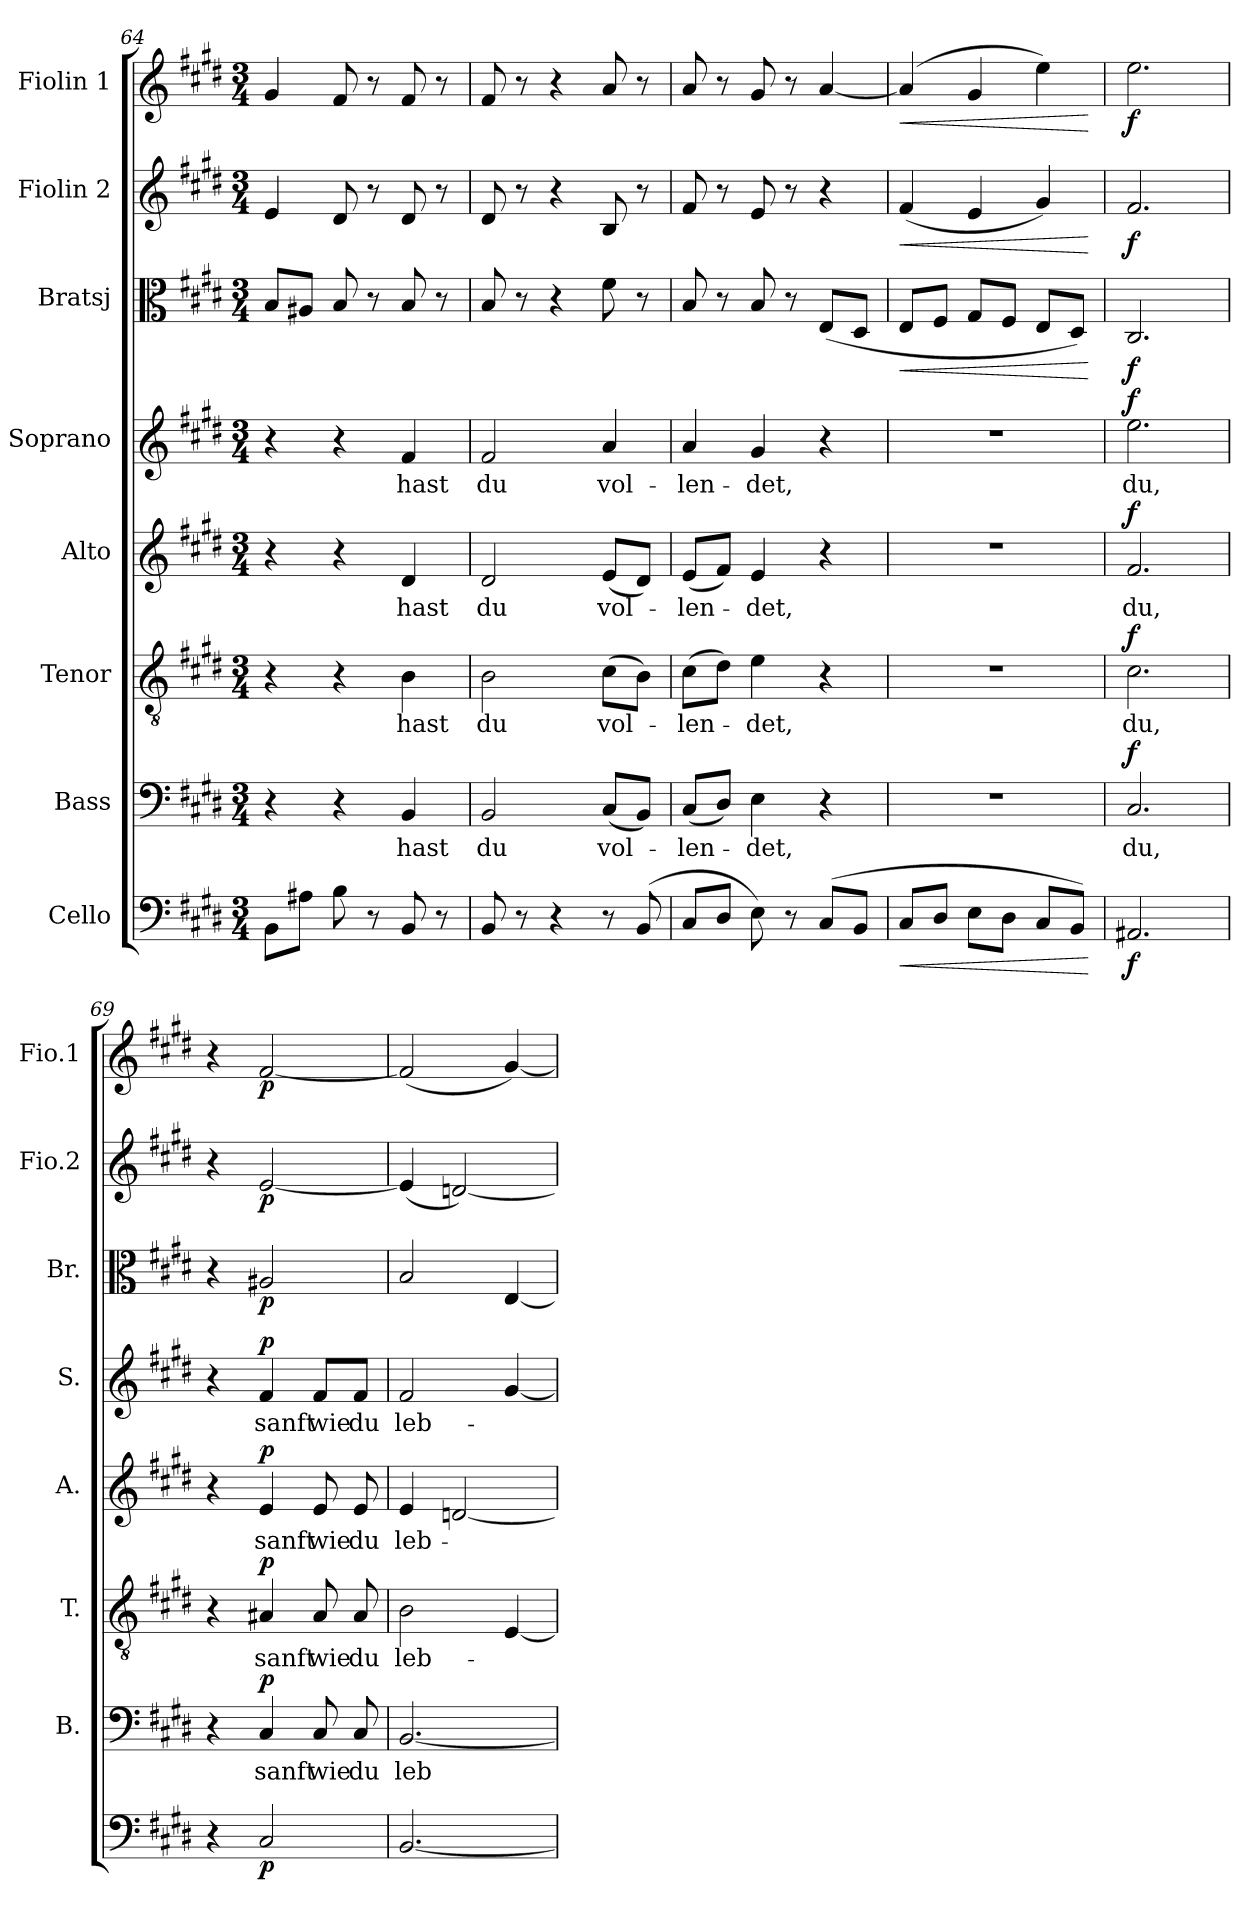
**kern	**dynam	**kern	**text	**dynam	**kern	**text	**dynam	**kern	**text	**dynam	**kern	**text	**dynam	**kern	**dynam	**kern	**dynam	**kern	**dynam
*part8	*part8	*part7	*part7	*part7	*part6	*part6	*part6	*part5	*part5	*part5	*part4	*part4	*part4	*part3	*part3	*part2	*part2	*part1	*part1
*staff8	*staff8	*staff7	*staff7	*staff7	*staff6	*staff6	*staff6	*staff5	*staff5	*staff5	*staff4	*staff4	*staff4	*staff3	*staff3	*staff2	*staff2	*staff1	*staff1
*I"Cello	*	*I"Bass	*	*	*I"Tenor	*	*	*I"Alto	*	*	*I"Soprano	*	*	*I"Bratsj	*	*I"Fiolin 2	*	*I"Fiolin 1	*
*	*	*I'B.	*	*	*I'T.	*	*	*I'A.	*	*	*I'S.	*	*	*I'Br.	*	*I'Fio.2	*	*I'Fio.1	*
*clefF4	*	*clefF4	*	*	*clefGv2	*	*	*clefG2	*	*	*clefG2	*	*	*clefC3	*	*clefG2	*	*clefG2	*
*k[f#c#g#d#]	*	*k[f#c#g#d#]	*	*	*k[f#c#g#d#]	*	*	*k[f#c#g#d#]	*	*	*k[f#c#g#d#]	*	*	*k[f#c#g#d#]	*	*k[f#c#g#d#]	*	*k[f#c#g#d#]	*
*M3/4	*	*M3/4	*	*	*M3/4	*	*	*M3/4	*	*	*M3/4	*	*	*M3/4	*	*M3/4	*	*M3/4	*
=64	=64	=64	=64	=64	=64	=64	=64	=64	=64	=64	=64	=64	=64	=64	=64	=64	=64	=64	=64
8BB\L	.	4r	.	.	4r	.	.	4r	.	.	4r	.	.	8B/L	.	4e/	.	4g#/	.
8A#X\J	.	.	.	.	.	.	.	.	.	.	.	.	.	8A#X/J	.	.	.	.	.
8B\	.	4r	.	.	4r	.	.	4r	.	.	4r	.	.	8B/	.	8d#/	.	8f#/	.
8r	.	.	.	.	.	.	.	.	.	.	.	.	.	8r	.	8r	.	8r	.
!	!	!	!LO:LY:b	!	!	!LO:LY:b	!	!	!LO:LY:b	!	!	!LO:LY:b	!	!	!	!	!	!	!
8BB/	.	4BB/	hast	.	4B\	hast	.	4d#/	hast	.	4f#/	hast	.	8B/	.	8d#/	.	8f#/	.
8r	.	.	.	.	.	.	.	.	.	.	.	.	.	8r	.	8r	.	8r	.
!!LO:PB:g=z
=65	=65	=65	=65	=65	=65	=65	=65	=65	=65	=65	=65	=65	=65	=65	=65	=65	=65	=65	=65
!	!	!	!LO:LY:b	!	!	!LO:LY:b	!	!	!LO:LY:b	!	!	!LO:LY:b	!	!	!	!	!	!	!
8BB/	.	2BB/	du	.	2B\	du	.	2d#/	du	.	2f#/	du	.	8B/	.	8d#/	.	8f#/	.
8r	.	.	.	.	.	.	.	.	.	.	.	.	.	8r	.	8r	.	8r	.
4r	.	.	.	.	.	.	.	.	.	.	.	.	.	4r	.	4r	.	4r	.
!	!	!	!LO:LY:b	!	!	!LO:LY:b	!	!	!LO:LY:b	!	!	!LO:LY:b	!	!	!	!	!	!	!
8r	.	(<8C#/L	vol-	.	(>8c#\L	vol-	.	(<8e/L	vol-	.	4a/	vol-	.	8f#\	.	8B/	.	8a/	.
(<8BB/	.	8BB/J)	.	.	8B\J)	.	.	8d#/J)	.	.	.	.	.	8r	.	8r	.	8r	.
=66	=66	=66	=66	=66	=66	=66	=66	=66	=66	=66	=66	=66	=66	=66	=66	=66	=66	=66	=66
!	!	!	!LO:LY:b	!	!	!LO:LY:b	!	!	!LO:LY:b	!	!	!LO:LY:b	!	!	!	!	!	!	!
8C#/L	.	(<8C#/L	-len-	.	(>8c#\L	-len-	.	(<8e/L	-len-	.	4a/	-len-	.	8B/	.	8f#/	.	8a/	.
8D#/J	.	8D#/J)	.	.	8d#\J)	.	.	8f#/J)	.	.	.	.	.	8r	.	8r	.	8r	.
!	!	!	!LO:LY:b	!	!	!LO:LY:b	!	!	!LO:LY:b	!	!	!LO:LY:b	!	!	!	!	!	!	!
8E\)	.	4E\	-det,	.	4e\	-det,	.	4e/	-det,	.	4g#/	-det,	.	8B/	.	8e/	.	8g#/	.
8r	.	.	.	.	.	.	.	.	.	.	.	.	.	8r	.	8r	.	8r	.
(>8C#/L	.	4r	.	.	4r	.	.	4r	.	.	4r	.	.	(>8E/L	.	4r	.	[4a/	.
8BB/J	.	.	.	.	.	.	.	.	.	.	.	.	.	8D#/J	.	.	.	.	.
=67	=67	=67	=67	=67	=67	=67	=67	=67	=67	=67	=67	=67	=67	=67	=67	=67	=67	=67	=67
!	!LO:HP:b	!	!	!	!	!	!	!	!	!	!	!	!	!	!LO:HP:b	!	!LO:HP:b	!	!LO:HP:b
8C#/L	<	2.r	.	.	2.r	.	.	2.r	.	.	2.r	.	.	8E/L	<	(<4f#/	<	(>4a/]	<
8D#/J	.	.	.	.	.	.	.	.	.	.	.	.	.	8F#/J	.	.	.	.	.
8E\L	.	.	.	.	.	.	.	.	.	.	.	.	.	8G#/L	.	4e/	.	4g#/	.
8D#\J	.	.	.	.	.	.	.	.	.	.	.	.	.	8F#/J	.	.	.	.	.
8C#/L	.	.	.	.	.	.	.	.	.	.	.	.	.	8E/L	.	4g#/)	.	4ee\)	.
8BB/J)	.	.	.	.	.	.	.	.	.	.	.	.	.	8D#/J)	.	.	.	.	.
.	[	.	.	.	.	.	.	.	.	.	.	.	.	.	[	.	[	.	[
=68	=68	=68	=68	=68	=68	=68	=68	=68	=68	=68	=68	=68	=68	=68	=68	=68	=68	=68	=68
!	!LO:DY:b	!	!LO:LY:b	!LO:DY:a	!	!LO:LY:b	!LO:DY:a	!	!LO:LY:b	!LO:DY:a	!	!LO:LY:b	!LO:DY:b	!	!LO:DY:b	!	!LO:DY:b	!	!LO:DY:b
2.AA#X/	f	2.C#/	du,	f	2.c#\	du,	f	2.f#/	du,	f	2.ee\	du,	f	2.C#/	f	2.f#/	f	2.ee\	f
=69	=69	=69	=69	=69	=69	=69	=69	=69	=69	=69	=69	=69	=69	=69	=69	=69	=69	=69	=69
4r	.	4r	.	.	4r	.	.	4r	.	.	4r	.	.	4r	.	4r	.	4r	.
!	!LO:DY:b	!	!LO:LY:b	!LO:DY:a	!	!LO:LY:b	!LO:DY:a	!	!LO:LY:b	!LO:DY:a	!	!LO:LY:b	!LO:DY:b	!	!LO:DY:b	!	!LO:DY:b	!	!LO:DY:b
2C#/	p	4C#/	sanft	p	4A#X/	sanft	p	4e/	sanft	p	4f#/	sanft	p	2A#X/	p	[2e/	p	[2f#/	p
!	!	!	!LO:LY:b	!	!	!LO:LY:b	!	!	!LO:LY:b	!	!	!LO:LY:b	!	!	!	!	!	!	!
.	.	8C#/	wie	.	8A#/	wie	.	8e/	wie	.	8f#/L	wie	.	.	.	.	.	.	.
!	!	!	!LO:LY:b	!	!	!LO:LY:b	!	!	!LO:LY:b	!	!	!LO:LY:b	!	!	!	!	!	!	!
.	.	8C#/	du	.	8A#/	du	.	8e/	du	.	8f#/J	du	.	.	.	.	.	.	.
=70	=70	=70	=70	=70	=70	=70	=70	=70	=70	=70	=70	=70	=70	=70	=70	=70	=70	=70	=70
!	!	!	!LO:LY:b	!	!	!LO:LY:b	!	!	!LO:LY:b	!	!	!LO:LY:b	!	!	!	!	!	!	!
[2.BB/	.	[2.BB/	leb-	.	2B\	leb-	.	4e/	leb-	.	2f#/	leb-	.	2B/	.	(<4e/]	.	(<2f#/]	.
.	.	.	.	.	.	.	.	[2dn/	.	.	.	.	.	.	.	[2dn/)	.	.	.
.	.	.	.	.	[4E/	.	.	.	.	.	[4g#/	.	.	[4E/	.	.	.	[4g#/)	.
=	=	=	=	=	=	=	=	=	=	=	=	=	=	=	=	=	=	=	=
*-	*-	*-	*-	*-	*-	*-	*-	*-	*-	*-	*-	*-	*-	*-	*-	*-	*-	*-	*-
